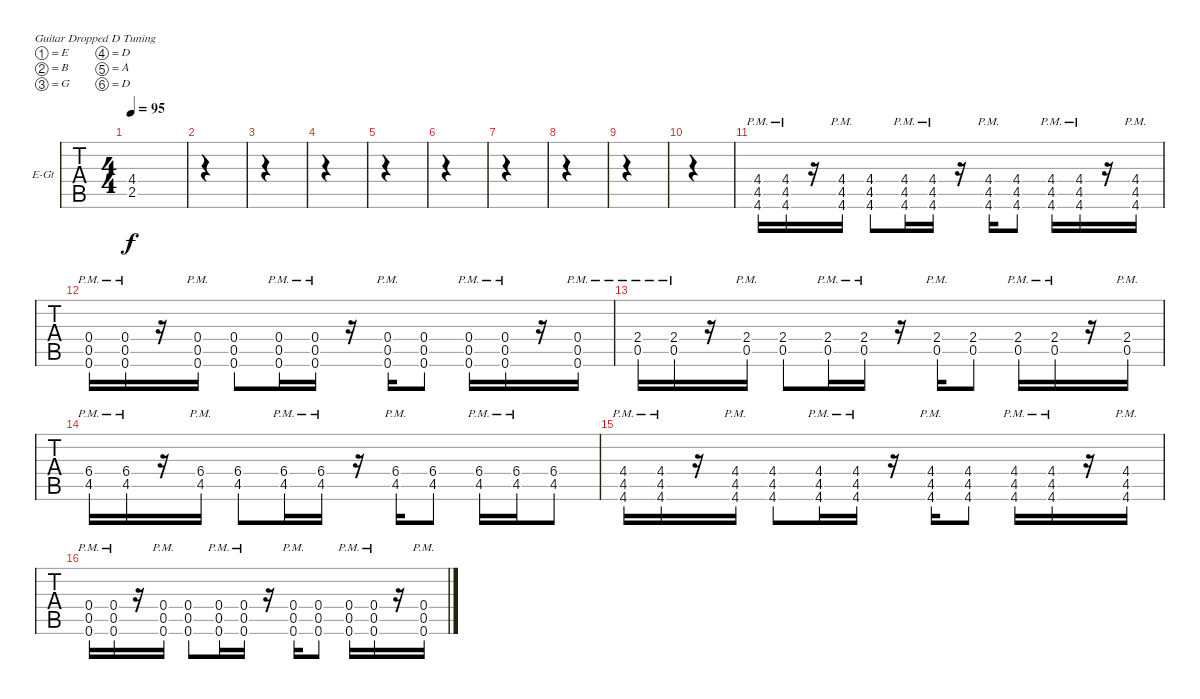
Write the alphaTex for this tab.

\bracketExtendMode groupsimilarinstruments
\firstSystemTrackNameOrientation horizontal
\otherSystemsTrackNameOrientation horizontal
\track ("Guitar Drop D" "E-Gt") {solo instrument distortionguitar}
\staff {tabs}
\tuning (E4 B3 G3 D3 A2 D2)
\ts (4 4)
\tempo 95
\clef g2
\scale
0.064666
\ks c
(4.4 2.5).1{dy f} |
|
|
|
|
|
\scale
0.275577 |
\scale
0.179004 |
\scale
0.187596 |
\scale
0.356245 |
(4.4{pm} 4.5{pm} 4.6{pm}).16 (4.4{pm} 4.5{pm} 4.6{pm}).16 r.16 (4.4{pm} 4.5{pm} 4.6{pm}).16 (4.4 4.5 4.6).8 (4.4{pm} 4.5{pm} 4.6{pm}).16 (4.4{pm} 4.5{pm} 4.6{pm}).16 r.16 (4.4{pm} 4.5{pm} 4.6{pm}).16 (4.4 4.5 4.6).8 (4.4{pm} 4.5{pm} 4.6{pm}).16 (4.4{pm} 4.5{pm} 4.6{pm}).16 r.16 (4.4{pm} 4.5{pm} 4.6{pm}).16 |
(0.4{pm} 0.5{pm} 0.6{pm}).16 (0.4{pm} 0.5{pm} 0.6{pm}).16 r.16 (0.4{pm} 0.5{pm} 0.6{pm}).16 (0.4 0.5 0.6).8 (0.4{pm} 0.5{pm} 0.6{pm}).16 (0.4{pm} 0.5{pm} 0.6{pm}).16 r.16 (0.4{pm} 0.5{pm} 0.6{pm}).16 (0.4 0.5 0.6).8 (0.4{pm} 0.5{pm} 0.6{pm}).16 (0.4{pm} 0.5{pm} 0.6{pm}).16 r.16 (0.4{pm} 0.5{pm} 0.6{pm}).16 |
(2.4{pm} 0.5{pm}).16 (2.4{pm} 0.5{pm}).16 r.16 (2.4{pm} 0.5{pm}).16 (2.4 0.5).8 (2.4{pm} 0.5{pm}).16 (2.4{pm} 0.5{pm}).16 r.16 (2.4{pm} 0.5{pm}).16 (2.4 0.5).8 (2.4{pm} 0.5{pm}).16 (2.4{pm} 0.5{pm}).16 r.16 (2.4{pm} 0.5{pm}).16 |
(6.4{pm} 4.5{pm}).16 (6.4{pm} 4.5{pm}).16 r.16 (6.4{pm} 4.5{pm}).16 (6.4 4.5).8 (6.4{pm} 4.5{pm}).16 (6.4{pm} 4.5{pm}).16 r.16 (6.4{pm} 4.5{pm}).16 (6.4 4.5).8 (6.4{pm} 4.5{pm}).16 (6.4{pm} 4.5{pm}).16 (6.4 4.5).8 |
(4.4{pm} 4.5{pm} 4.6{pm}).16 (4.4{pm} 4.5{pm} 4.6{pm}).16 r.16 (4.4{pm} 4.5{pm} 4.6{pm}).16 (4.4 4.5 4.6).8 (4.4{pm} 4.5{pm} 4.6{pm}).16 (4.4{pm} 4.5{pm} 4.6{pm}).16 r.16 (4.4{pm} 4.5{pm} 4.6{pm}).16 (4.4 4.5 4.6).8 (4.4{pm} 4.5{pm} 4.6{pm}).16 (4.4{pm} 4.5{pm} 4.6{pm}).16 r.16 (4.4{pm} 4.5{pm} 4.6{pm}).16 |
(0.4{pm} 0.5{pm} 0.6{pm}).16 (0.4{pm} 0.5{pm} 0.6{pm}).16 r.16 (0.4{pm} 0.5{pm} 0.6{pm}).16 (0.4 0.5 0.6).8 (0.4{pm} 0.5{pm} 0.6{pm}).16 (0.4{pm} 0.5{pm} 0.6{pm}).16 r.16 (0.4{pm} 0.5{pm} 0.6{pm}).16 (0.4 0.5 0.6).8 (0.4{pm} 0.5{pm} 0.6{pm}).16 (0.4{pm} 0.5{pm} 0.6{pm}).16 r.16 (0.4{pm} 0.5{pm} 0.6{pm}).16
